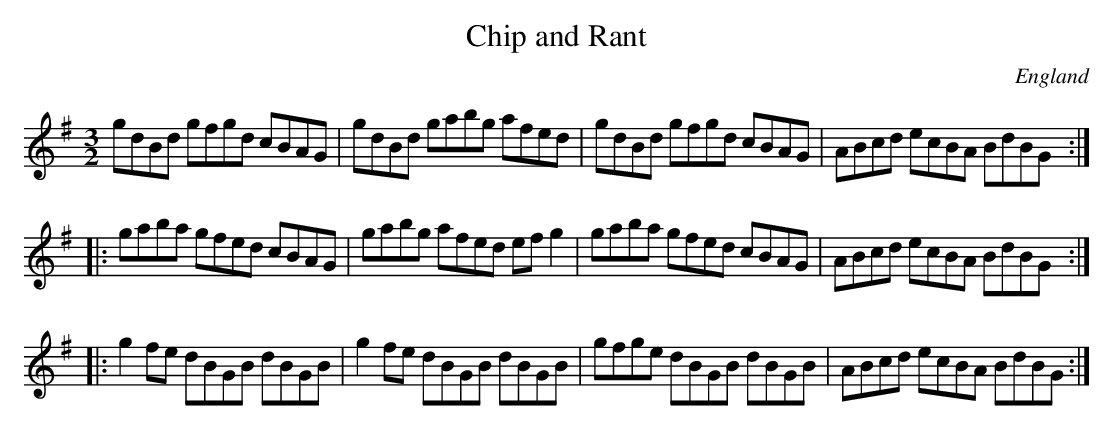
X:1
T:Chip and Rant
M:3/2
O:England
K:G
gdBd gfgd cBAG| gdBd gabg afed| gdBd gfgd cBAG| ABcd ecBA BdBG::
gaba gfed cBAG| gabg afed efg2| gaba gfed cBAG| ABcd ecBA BdBG::
g2fe dBGB dBGB| g2fe dBGB dBGB| gfge dBGB dBGB| ABcd ecBA BdBG:|
